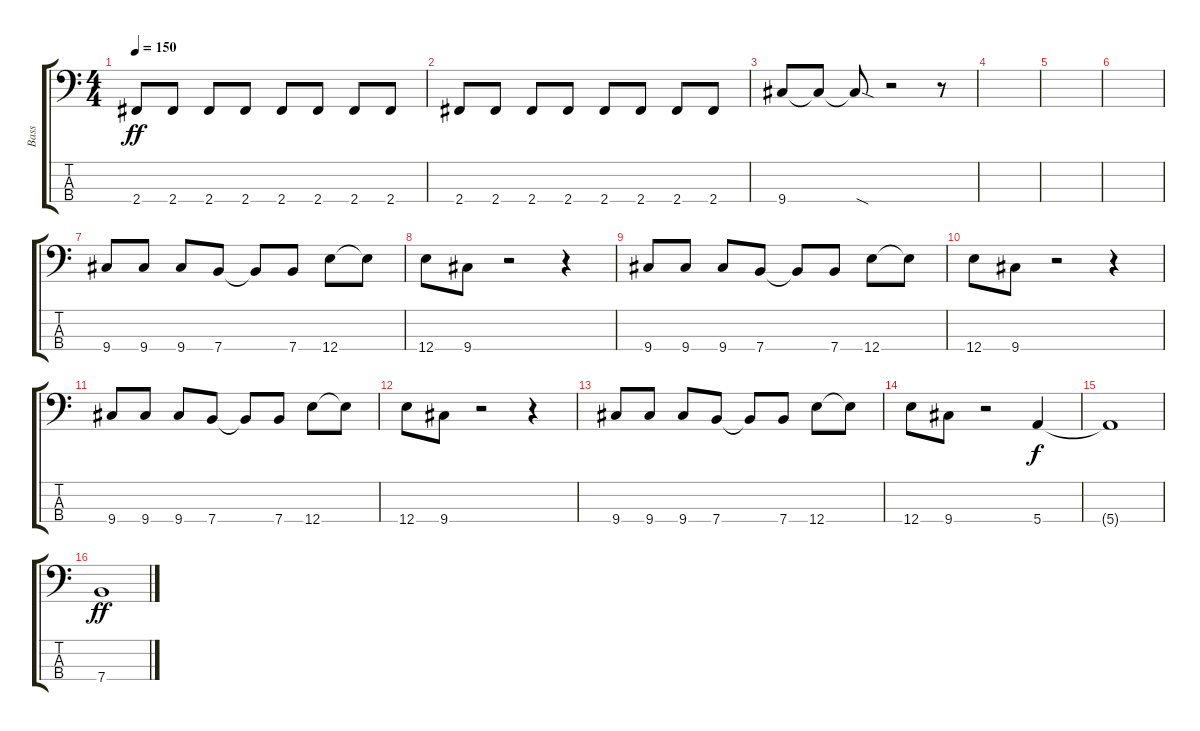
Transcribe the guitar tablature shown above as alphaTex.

\track ("Bass" "Bass") {instrument electricbassfinger}
\staff {score tabs}
\tuning (G2 D2 A1 E1) {hide}
\ts (4 4)
\tempo 150
\clef f4
\ks c
2.4.8{dy ff} 2.4.8 2.4.8 2.4.8 2.4.8 2.4.8 2.4.8 2.4.8 |
2.4.8 2.4.8 2.4.8 2.4.8 2.4.8 2.4.8 2.4.8 2.4.8 |
9.4.8 9.4{t}.8 9.4{sod t}.8 r.2 r.8 |
|
|
|
9.4.8 9.4.8 9.4.8 7.4.8 7.4{t}.8 7.4.8 12.4.8 12.4{t}.8 |
12.4.8 9.4.8 r.2 r.4 |
9.4.8 9.4.8 9.4.8 7.4.8 7.4{t}.8 7.4.8 12.4.8 12.4{t}.8 |
12.4.8 9.4.8 r.2 r.4 |
9.4.8 9.4.8 9.4.8 7.4.8 7.4{t}.8 7.4.8 12.4.8 12.4{t}.8 |
12.4.8 9.4.8 r.2 r.4 |
9.4.8 9.4.8 9.4.8 7.4.8 7.4{t}.8 7.4.8 12.4.8 12.4{t}.8 |
12.4.8 9.4.8 r.2 5.4.4{dy f} |
5.4{t}.1 |
7.4.1{dy ff}
